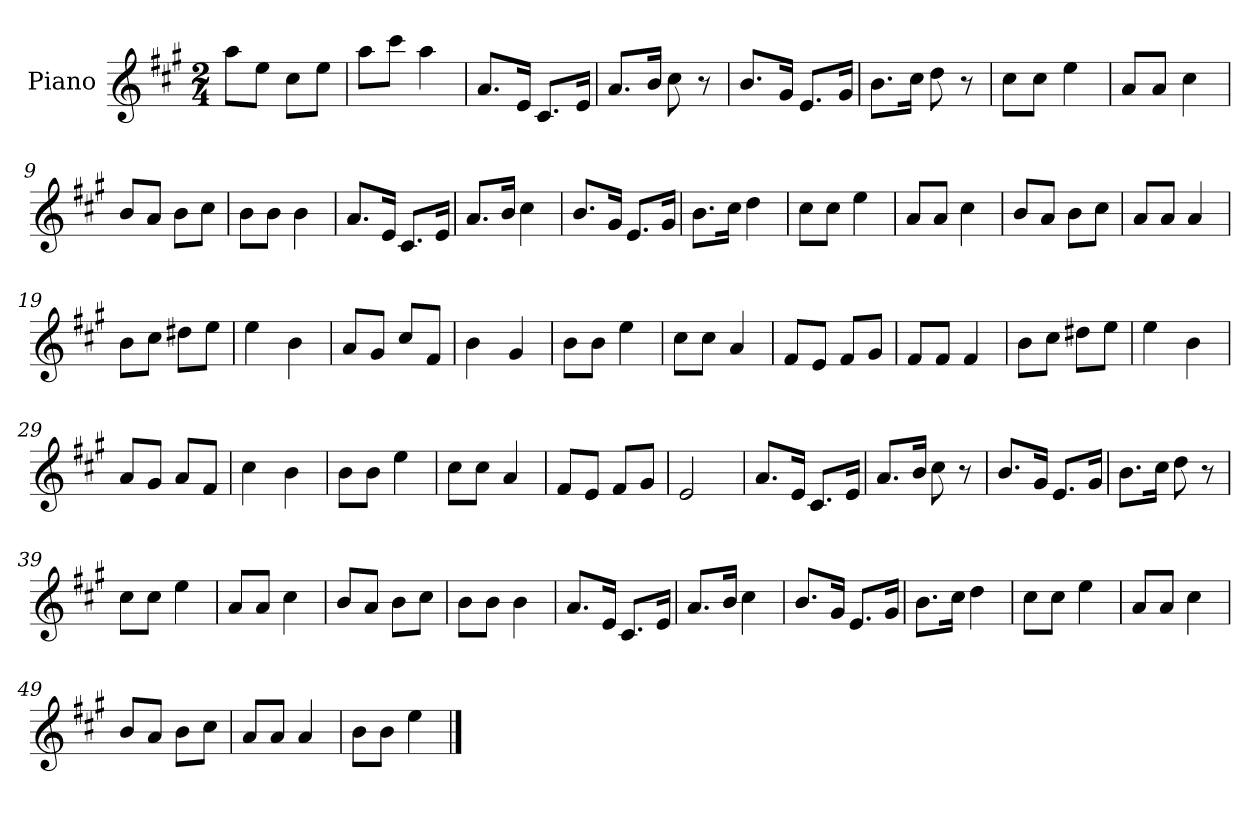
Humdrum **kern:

**kern
*part1
*staff1
*I"Piano
*I'Pno.
*clefG2
*k[f#c#g#]
*M2/4
=1
8aa\L
8ee\J
8cc#\L
8ee\J
=2
8aa\L
8ccc#\J
4aa\
=3
8.a/L
16e/Jk
8.c#/L
16e/Jk
=4
8.a/L
16b/Jk
8cc#\
8r
=5
8.b/L
16g#/Jk
8.e/L
16g#/Jk
=6
8.b\L
16cc#\Jk
8dd\
8r
=7
8cc#\L
8cc#\J
4ee\
=8
8a/L
8a/J
4cc#\
=9
8b/L
8a/J
8b\L
8cc#\J
!!LO:LB:g=z
=10
8b\L
8b\J
4b\
!!LO:LB:g=z
=11
8.a/L
16e/Jk
8.c#/L
16e/Jk
=12
8.a/L
16b/Jk
4cc#\
=13
8.b/L
16g#/Jk
8.e/L
16g#/Jk
=14
8.b\L
16cc#\Jk
4dd\
=15
8cc#\L
8cc#\J
4ee\
=16
8a/L
8a/J
4cc#\
=17
8b/L
8a/J
8b\L
8cc#\J
=18
8a/L
8a/J
4a/
=19
8b\L
8cc#\J
8dd#X\L
8ee\J
=20
4ee\
4b\
=21
8a/L
8g#/J
8cc#/L
8f#/J
!!LO:LB:g=z
=22
4b\
4g#/
!!LO:LB:g=z
=23
8b\L
8b\J
4ee\
=24
8cc#\L
8cc#\J
4a/
=25
8f#/L
8e/J
8f#/L
8g#/J
=26
8f#/L
8f#/J
4f#/
=27
8b\L
8cc#\J
8dd#X\L
8ee\J
=28
4ee\
4b\
=29
8a/L
8g#/J
8a/L
8f#/J
=30
4cc#\
4b\
=31
8b\L
8b\J
4ee\
=32
8cc#\L
8cc#\J
4a/
=33
8f#/L
8e/J
8f#/L
8g#/J
=34
2e/
!!LO:LB:g=z
=35
8.a/L
16e/Jk
8.c#/L
16e/Jk
!!LO:LB:g=z
=36
8.a/L
16b/Jk
8cc#\
8r
=37
8.b/L
16g#/Jk
8.e/L
16g#/Jk
=38
8.b\L
16cc#\Jk
8dd\
8r
=39
8cc#\L
8cc#\J
4ee\
=40
8a/L
8a/J
4cc#\
=41
8b/L
8a/J
8b\L
8cc#\J
=42
8b\L
8b\J
4b\
=43
8.a/L
16e/Jk
8.c#/L
16e/Jk
=44
8.a/L
16b/Jk
4cc#\
=45
8.b/L
16g#/Jk
8.e/L
16g#/Jk
!!LO:LB:g=z
=46
8.b\L
16cc#\Jk
4dd\
!!LO:LB:g=z
=47
8cc#\L
8cc#\J
4ee\
=48
8a/L
8a/J
4cc#\
=49
8b/L
8a/J
8b\L
8cc#\J
=50
8a/L
8a/J
4a/
=51
8b\L
8b\J
4ee\
==
*-
